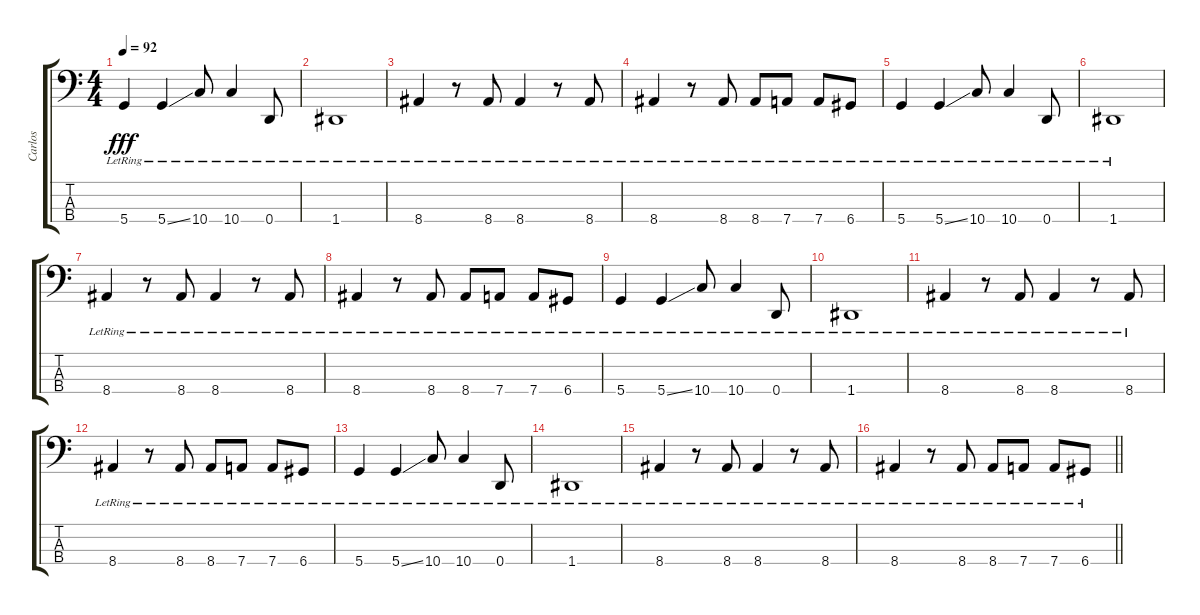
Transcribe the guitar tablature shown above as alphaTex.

\track ("Carlos" "Carlos") {instrument electricbassfinger}
\staff {score tabs}
\tuning (G2 D2 A1 D1) {hide}
\ts (4 4)
\tempo 92
\clef f4
\ks c
5.4{lr}.4{dy fff} 5.4{ss lr}.4 10.4{lr}.8 10.4{lr}.4 0.4{lr}.8 |
1.4{lr}.1 |
8.4{lr}.4 r.8 8.4{lr}.8 8.4{lr}.4 r.8 8.4{lr}.8 |
8.4{lr}.4 r.8 8.4{lr}.8 8.4{lr}.8 7.4{lr}.8 7.4{lr}.8 6.4{lr}.8 |
5.4{lr}.4 5.4{ss lr}.4 10.4{lr}.8 10.4{lr}.4 0.4{lr}.8 |
1.4{lr}.1 |
8.4{lr}.4 r.8 8.4{lr}.8 8.4{lr}.4 r.8 8.4{lr}.8 |
8.4{lr}.4 r.8 8.4{lr}.8 8.4{lr}.8 7.4{lr}.8 7.4{lr}.8 6.4{lr}.8 |
5.4{lr}.4 5.4{ss lr}.4 10.4{lr}.8 10.4{lr}.4 0.4{lr}.8 |
1.4{lr}.1 |
8.4{lr}.4 r.8 8.4{lr}.8 8.4{lr}.4 r.8 8.4{lr}.8 |
8.4{lr}.4 r.8 8.4{lr}.8 8.4{lr}.8 7.4{lr}.8 7.4{lr}.8 6.4{lr}.8 |
5.4{lr}.4 5.4{ss lr}.4 10.4{lr}.8 10.4{lr}.4 0.4{lr}.8 |
1.4{lr}.1 |
8.4{lr}.4 r.8 8.4{lr}.8 8.4{lr}.4 r.8 8.4{lr}.8 |
\barLineRight lightlight
8.4{lr}.4 r.8 8.4{lr}.8 8.4{lr}.8 7.4{lr}.8 7.4{lr}.8 6.4{lr}.8
